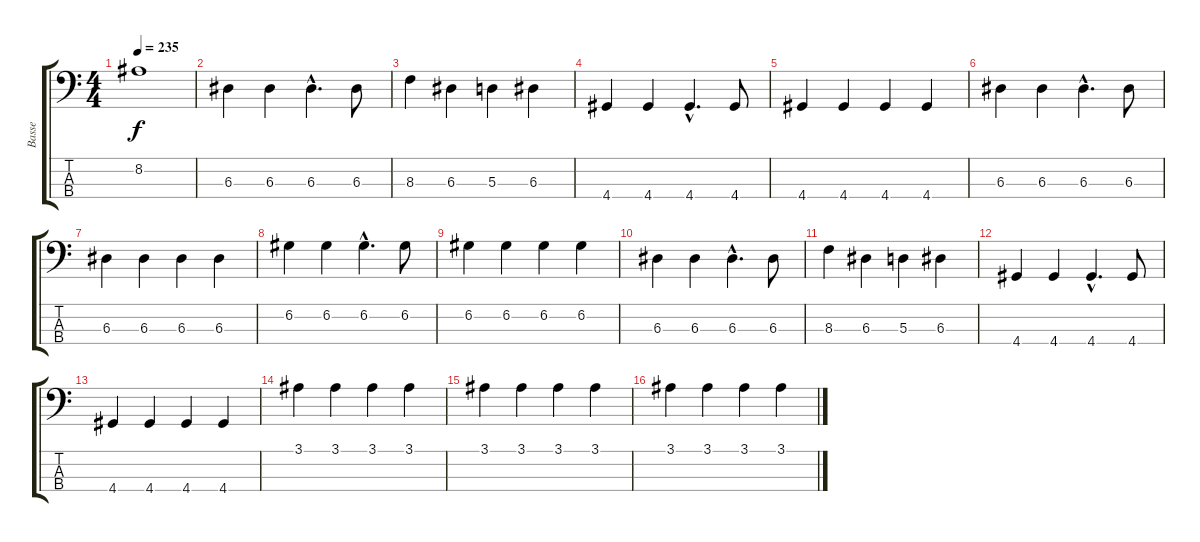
\track ("Basse" "Basse") {instrument electricbassfinger}
\staff {score tabs}
\tuning (G2 D2 A1 E1) {hide}
\ts (4 4)
\tempo 235
\clef f4
\ks c
8.2{t}.1{dy f} |
6.3.4 6.3.4 6.3{hac}.4{d} 6.3.8 |
8.3.4 6.3.4 5.3.4 6.3.4 |
4.4.4 4.4.4 4.4{hac}.4{d} 4.4.8 |
4.4.4 4.4.4 4.4.4 4.4.4 |
6.3.4 6.3.4 6.3{hac}.4{d} 6.3.8 |
6.3.4 6.3.4 6.3.4 6.3.4 |
6.2.4 6.2.4 6.2{hac}.4{d} 6.2.8 |
6.2.4 6.2.4 6.2.4 6.2.4 |
6.3.4 6.3.4 6.3{hac}.4{d} 6.3.8 |
8.3.4 6.3.4 5.3.4 6.3.4 |
4.4.4 4.4.4 4.4{hac}.4{d} 4.4.8 |
4.4.4 4.4.4 4.4.4 4.4.4 |
3.1.4 3.1.4 3.1.4 3.1.4 |
3.1.4 3.1.4 3.1.4 3.1.4 |
3.1.4 3.1.4 3.1.4 3.1.4
